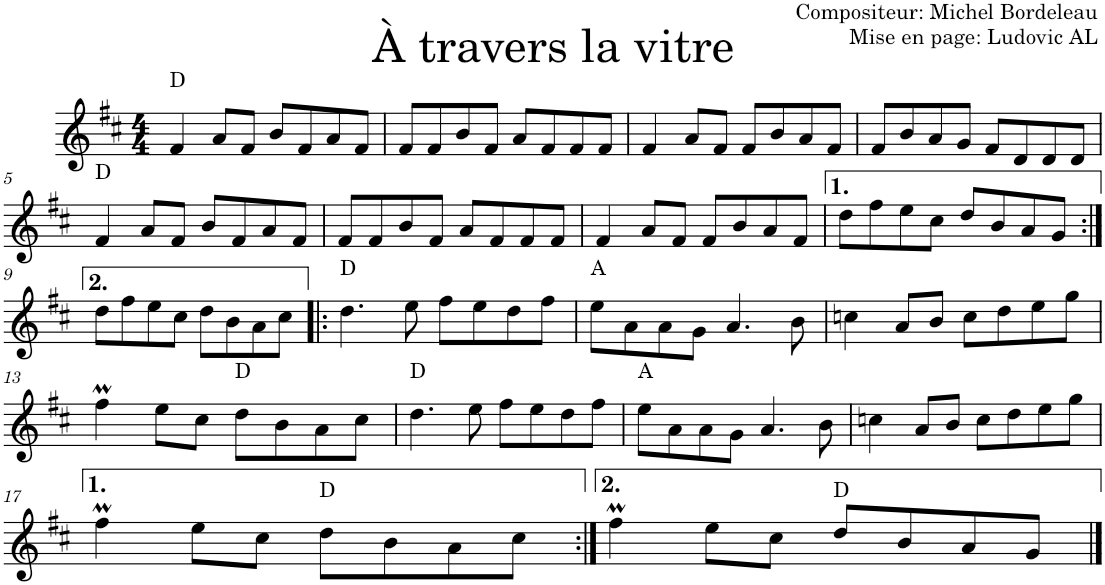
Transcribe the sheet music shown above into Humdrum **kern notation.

**kern	**harte
*part1	*part1
*staff1	*
*I"Violon	*
*I'Vln.	*
*clefG2	*
*k[f#c#]	*
*M4/4	*
=1	=1
4f#/	D:maj
8a/L	.
8f#/J	.
8b/L	.
8f#/	.
8a/	.
8f#/J	.
=2	=2
8f#/L	.
8f#/	.
8b/	.
8f#/J	.
8a/L	.
8f#/	.
8f#/	.
8f#/J	.
=3	=3
4f#/	.
8a/L	.
8f#/J	.
8f#/L	.
8b/	.
8a/	.
8f#/J	.
=4	=4
8f#/L	.
8b/	.
8a/	.
8g/J	.
8f#/L	.
8d/	.
8d/	.
8d/J	.
!!LO:LB:g=z
=5	=5
4f#/	D:maj
8a/L	.
8f#/J	.
8b/L	.
8f#/	.
8a/	.
8f#/J	.
=6	=6
8f#/L	.
8f#/	.
8b/	.
8f#/J	.
8a/L	.
8f#/	.
8f#/	.
8f#/J	.
=7	=7
4f#/	.
8a/L	.
8f#/J	.
8f#/L	.
8b/	.
8a/	.
8f#/J	.
=8	=8
8dd\L	.
8ff#\	.
8ee\	.
8cc#\J	.
8dd/L	.
8b/	.
8a/	.
8g/J	.
!!LO:LB:g=z
=9:|!	=9:|!
8dd\L	.
8ff#\	.
8ee\	.
8cc#\J	.
8dd\L	.
8b\	.
8a\	.
8cc#\J	.
=10!|:	=10!|:
4.dd\	D:maj
8ee\	.
8ff#\L	.
8ee\	.
8dd\	.
8ff#\J	.
=11	=11
8ee\L	A:maj
8a\	.
8a\	.
8g\J	.
4.a/	.
8b\	.
=12	=12
4ccn\	.
8a/L	.
8b/J	.
8cc\L	.
8dd\	.
8ee\	.
8gg\J	.
!!LO:LB:g=z
=13	=13
4ff#m\	.
8ee\L	.
8cc#\J	.
8dd\L	D:maj
8b\	.
8a\	.
8cc#\J	.
=14	=14
4.dd\	D:maj
8ee\	.
8ff#\L	.
8ee\	.
8dd\	.
8ff#\J	.
=15	=15
8ee\L	A:maj
8a\	.
8a\	.
8g\J	.
4.a/	.
8b\	.
=16	=16
4ccn\	.
8a/L	.
8b/J	.
8cc\L	.
8dd\	.
8ee\	.
8gg\J	.
!!LO:LB:g=z
=17	=17
4ff#m\	.
8ee\L	.
8cc#\J	.
8dd\L	D:maj
8b\	.
8a\	.
8cc#\J	.
=18:|!	=18:|!
4ff#m\	.
8ee\L	.
8cc#\J	.
8dd/L	D:maj
8b/	.
8a/	.
8g/J	.
==	==
*-	*-
